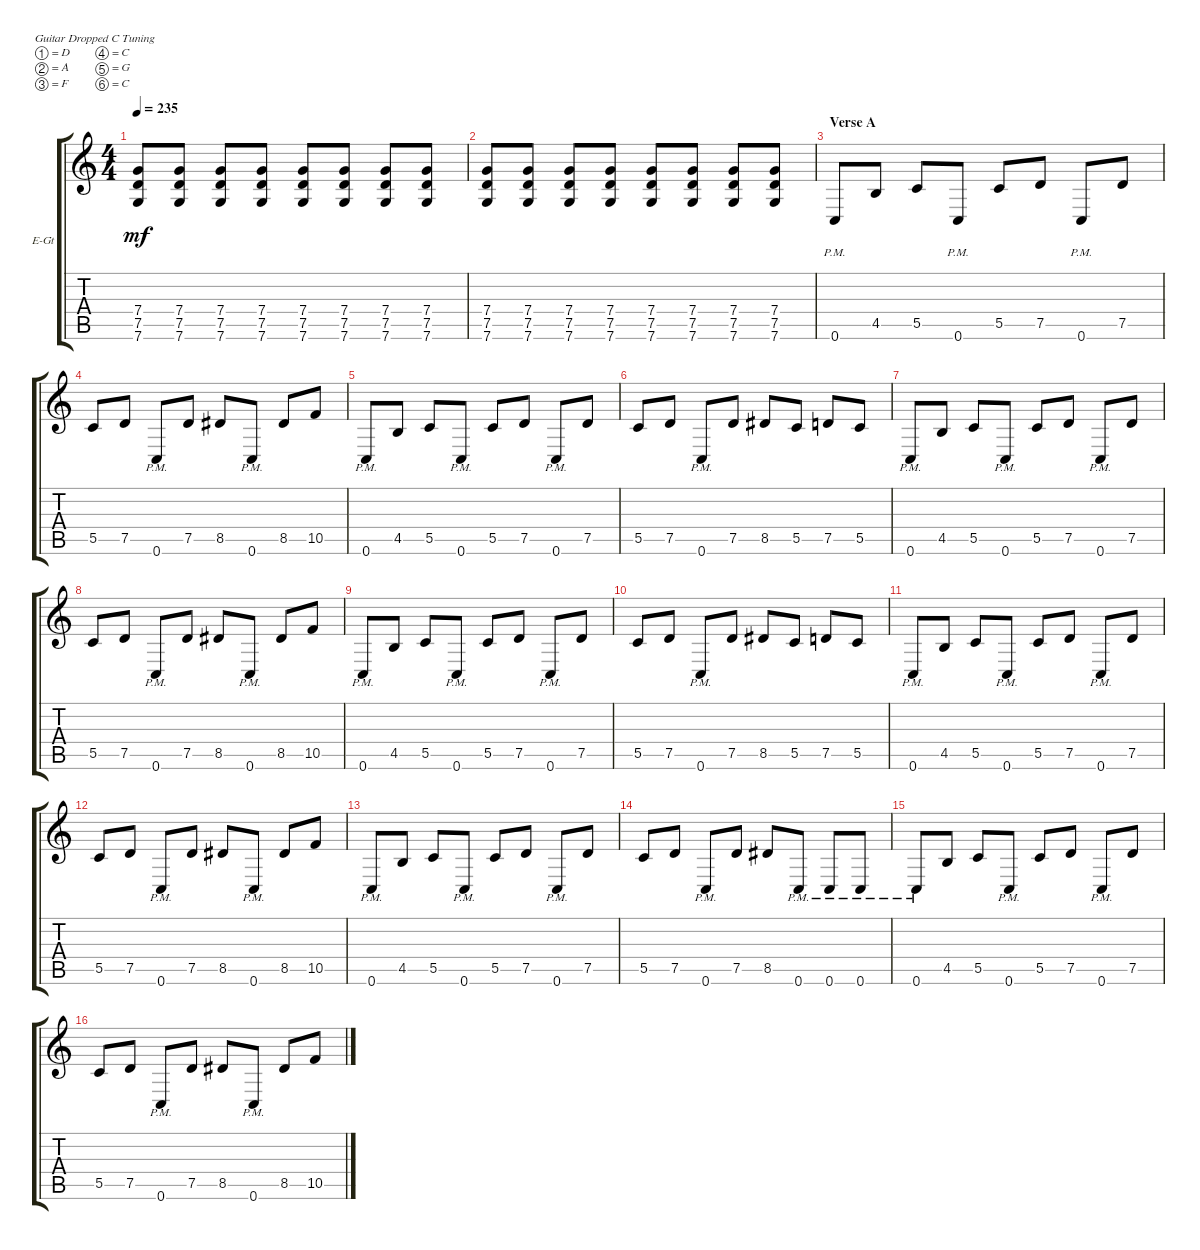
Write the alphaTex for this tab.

\defaultSystemsLayout 4
\bracketExtendMode groupsimilarinstruments
\firstSystemTrackNameOrientation horizontal
\otherSystemsTrackNameOrientation horizontal
\track ("Electric Guitar" "E-Gt") {instrument distortionguitar}
\staff {score tabs}
\tuning (D4 A3 F3 C3 G2 C2)
\ts (4 4)
\tempo 235
\clef g2
\scale
0.333333
\ks c
(7.4 7.5 7.6).8{dy mf} (7.4 7.5 7.6).8 (7.4 7.5 7.6).8 (7.4 7.5 7.6).8 (7.4 7.5 7.6).8 (7.4 7.5 7.6).8 (7.4 7.5 7.6).8 (7.4 7.5 7.6).8 |
\scale
0.333333 (7.4 7.5 7.6).8 (7.4 7.5 7.6).8 (7.4 7.5 7.6).8 (7.4 7.5 7.6).8 (7.4 7.5 7.6).8 (7.4 7.5 7.6).8 (7.4 7.5 7.6).8 (7.4 7.5 7.6).8 |
\section ("" "Verse A")
\scale
0.333333 0.6{pm}.8 4.5.8 5.5.8 0.6{pm}.8 5.5.8 7.5.8 0.6{pm}.8 7.5.8 |
\scale
0.333333 5.5.8 7.5.8 0.6{pm}.8 7.5.8 8.5.8 0.6{pm}.8 8.5.8 10.5.8 |
\scale
0.333333 0.6{pm}.8 4.5.8 5.5.8 0.6{pm}.8 5.5.8 7.5.8 0.6{pm}.8 7.5.8 |
\scale
0.333333 5.5.8 7.5.8 0.6{pm}.8 7.5.8 8.5.8 5.5.8 7.5.8 5.5.8 |
\scale
0.333333 0.6{pm}.8 4.5.8 5.5.8 0.6{pm}.8 5.5.8 7.5.8 0.6{pm}.8 7.5.8 |
\scale
0.333333 5.5.8 7.5.8 0.6{pm}.8 7.5.8 8.5.8 0.6{pm}.8 8.5.8 10.5.8 |
\scale
0.333333 0.6{pm}.8 4.5.8 5.5.8 0.6{pm}.8 5.5.8 7.5.8 0.6{pm}.8 7.5.8 |
\scale
0.333333 5.5.8 7.5.8 0.6{pm}.8 7.5.8 8.5.8 5.5.8 7.5.8 5.5.8 |
\scale
0.333333 0.6{pm}.8 4.5.8 5.5.8 0.6{pm}.8 5.5.8 7.5.8 0.6{pm}.8 7.5.8 |
\scale
0.333333 5.5.8 7.5.8 0.6{pm}.8 7.5.8 8.5.8 0.6{pm}.8 8.5.8 10.5.8 |
\scale
0.333333 0.6{pm}.8 4.5.8 5.5.8 0.6{pm}.8 5.5.8 7.5.8 0.6{pm}.8 7.5.8 |
\scale
0.333333 5.5.8 7.5.8 0.6{pm}.8 7.5.8 8.5.8 0.6{pm}.8 0.6{pm}.8 0.6{pm}.8 |
\scale
0.333333 0.6{pm}.8 4.5.8 5.5.8 0.6{pm}.8 5.5.8 7.5.8 0.6{pm}.8 7.5.8 |
\scale
0.333333 5.5.8 7.5.8 0.6{pm}.8 7.5.8 8.5.8 0.6{pm}.8 8.5.8 10.5.8
